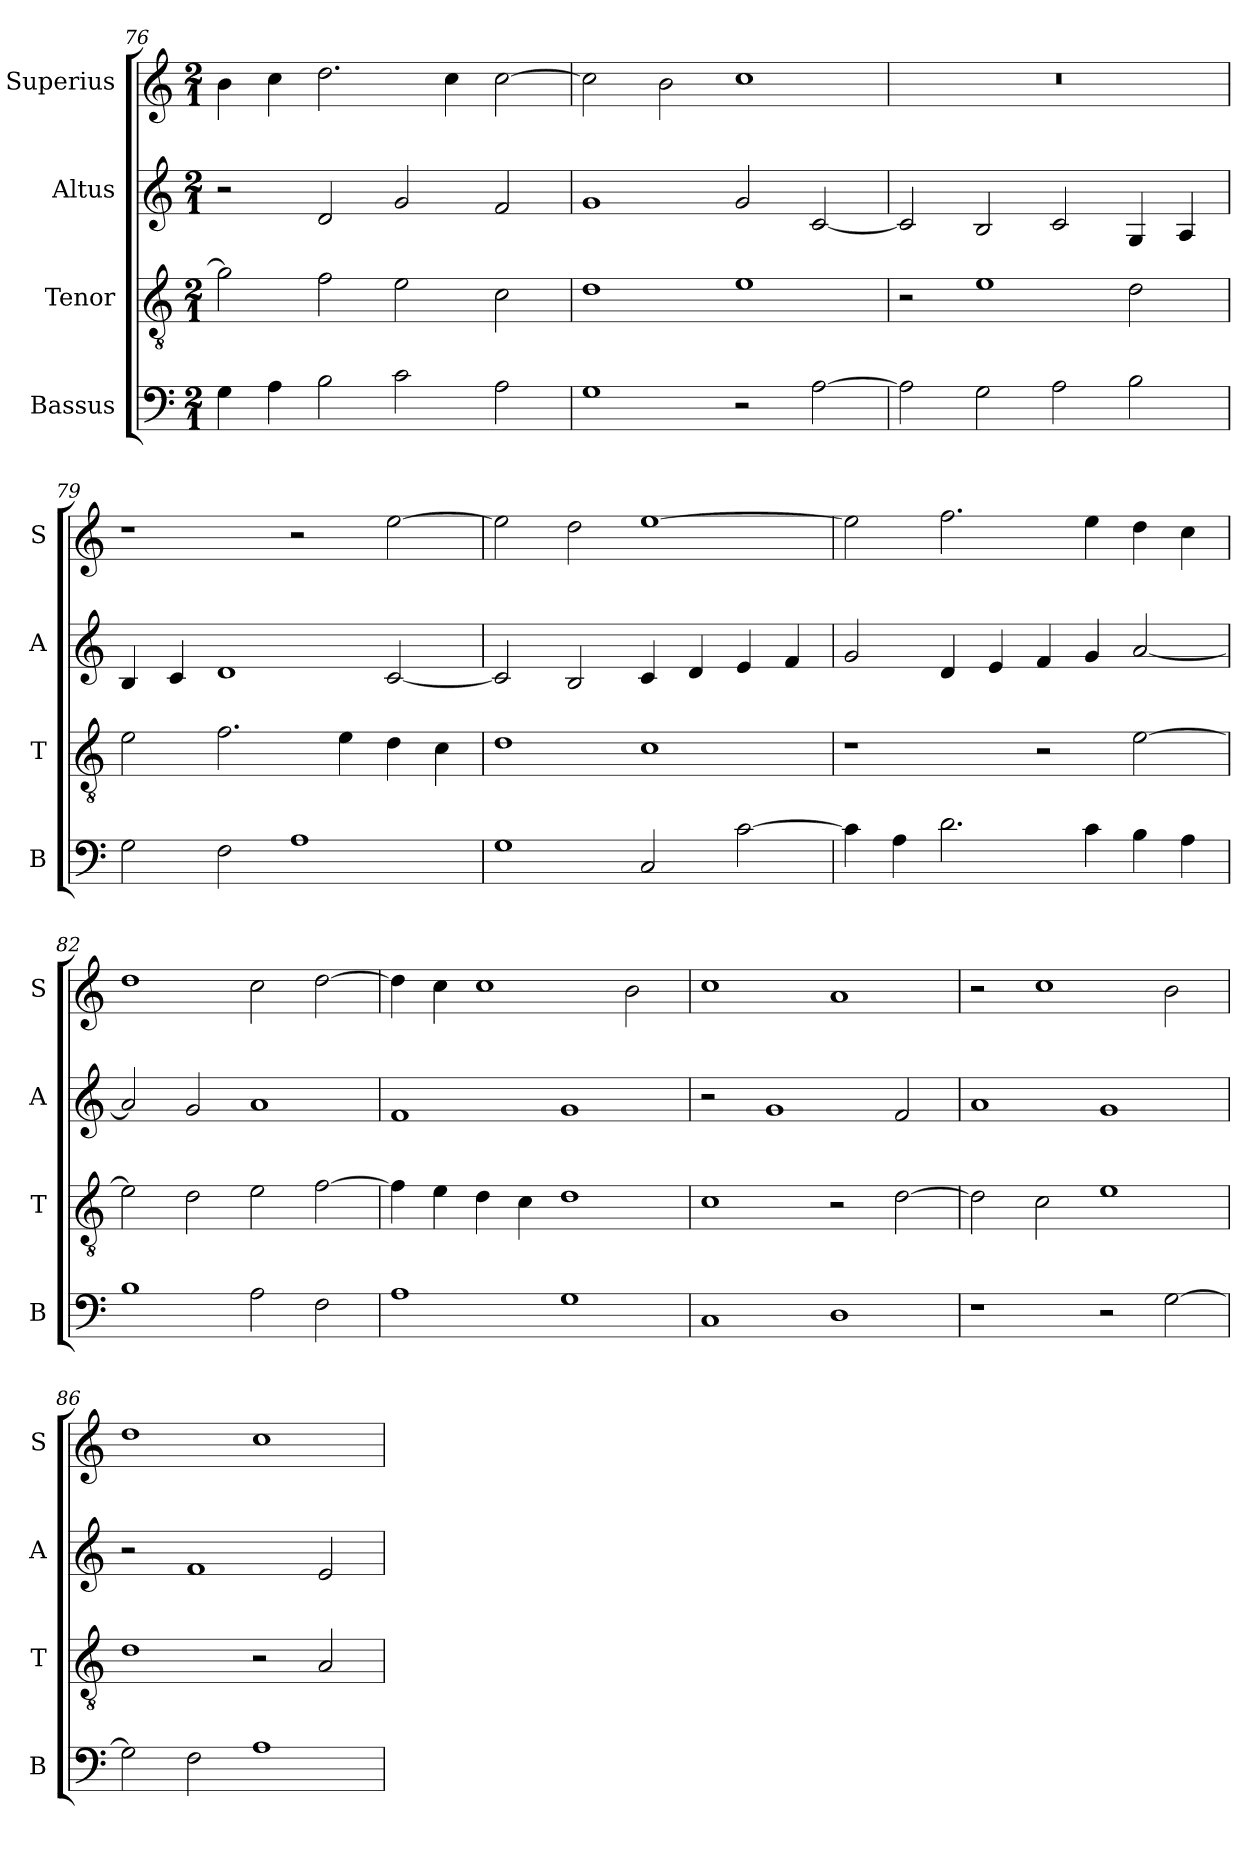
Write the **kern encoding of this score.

**kern	**kern	**kern	**kern
*part4	*part3	*part2	*part1
*staff4	*staff3	*staff2	*staff1
*I"Bassus	*I"Tenor	*I"Altus	*I"Superius
*I'B	*I'T	*I'A	*I'S
*clefF4	*clefGv2	*clefG2	*clefG2
*k[]	*k[]	*k[]	*k[]
*C:	*C:	*C:	*C:
*M2/1	*M2/1	*M2/1	*M2/1
=76	=76	=76	=76
4G	2g]	2r	4b
4A	.	.	4cc
2B	2f	2d	2.dd
2c	2e	2g	.
.	.	.	4cc
2A	2c	2f	[2cc
=77	=77	=77	=77
1G	1d	1g	2cc]
.	.	.	2b
2r	1e	2g	1cc
[2A	.	[2c	.
=78	=78	=78	=78
2A]	2r	2c]	0r
2G	1e	2B	.
2A	.	2c	.
2B	2d	4G	.
.	.	4A	.
=79	=79	=79	=79
2G	2e	4B	1r
.	.	4c	.
2F	2.f	1d	.
1A	.	.	2r
.	4e	.	.
.	4d	[2c	[2ee
.	4c	.	.
=80	=80	=80	=80
1G	1d	2c]	2ee]
.	.	2B	2dd
2C	1c	4c	[1ee
.	.	4d	.
[2c	.	4e	.
.	.	4f	.
=81	=81	=81	=81
4c]	1r	2g	2ee]
4A	.	.	.
2.d	.	4d	2.ff
.	.	4e	.
.	2r	4f	.
4c	.	4g	4ee
4B	[2e	[2a	4dd
4A	.	.	4cc
=82	=82	=82	=82
1B	2e]	2a]	1dd
.	2d	2g	.
2A	2e	1a	2cc
2F	[2f	.	[2dd
=83	=83	=83	=83
1A	4f]	1f	4dd]
.	4e	.	4cc
.	4d	.	1cc
.	4c	.	.
1G	1d	1g	.
.	.	.	2b
=84	=84	=84	=84
1C	1c	2r	1cc
.	.	1g	.
1D	2r	.	1a
.	[2d	2f	.
=85	=85	=85	=85
1r	2d]	1a	2r
.	2c	.	1cc
2r	1e	1g	.
[2G	.	.	2b
=86	=86	=86	=86
2G]	1d	2r	1dd
2F	.	1f	.
1A	2r	.	1cc
.	2A	2e	.
=	=	=	=
*-	*-	*-	*-
